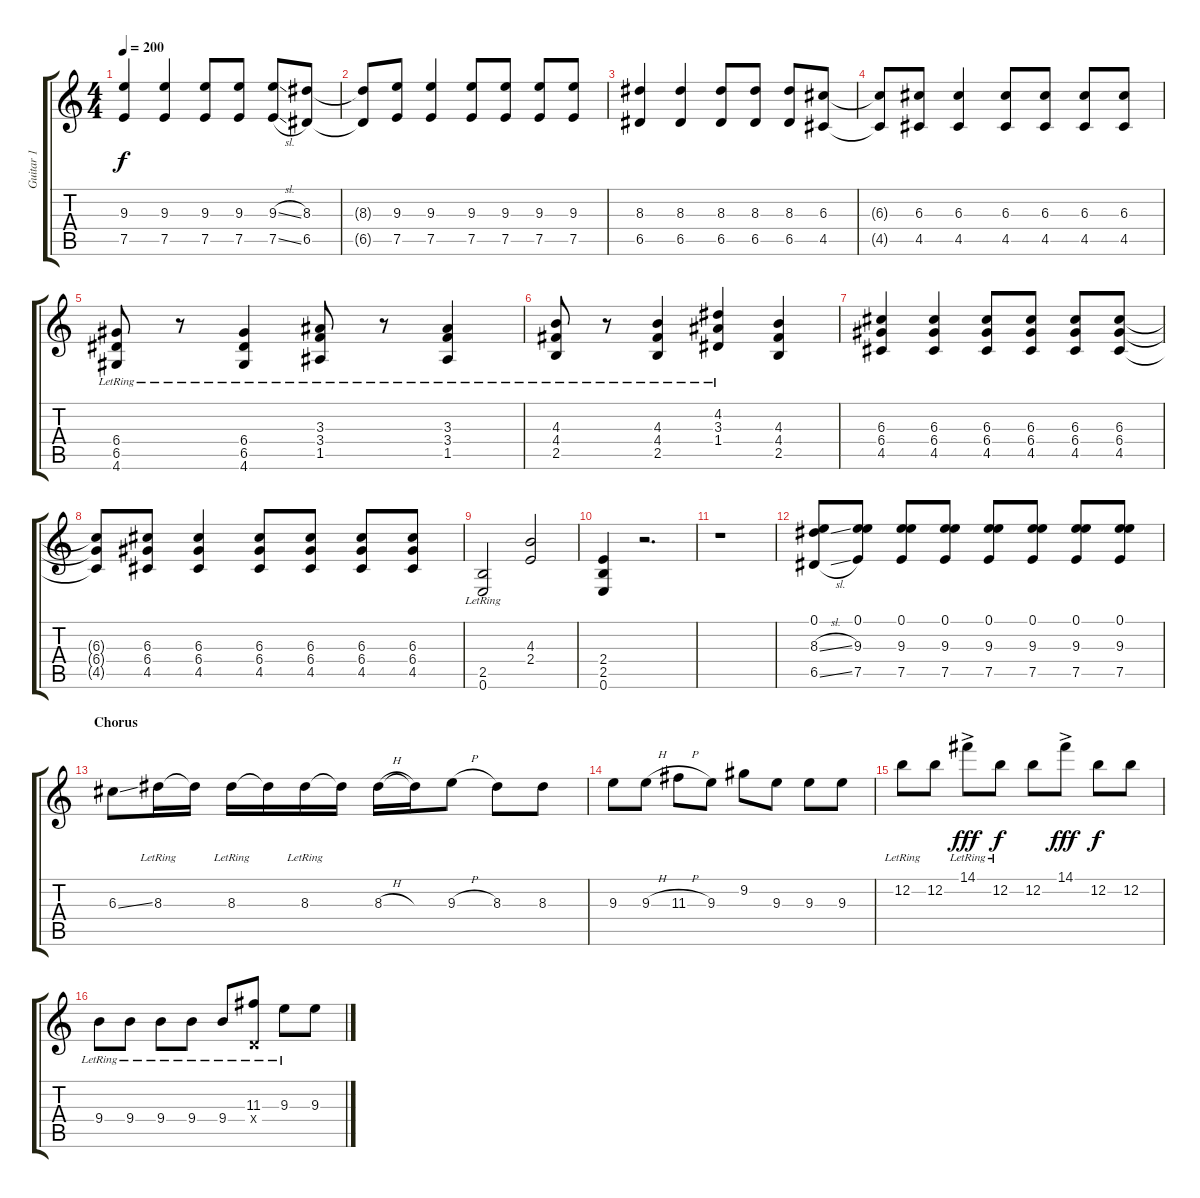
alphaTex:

\track ("Guitar 1" "Guitar 1") {instrument distortionguitar}
\staff {score tabs}
\tuning (E4 B3 G3 D3 A2 E2) {hide}
\ts (4 4)
\tempo 200
\clef g2
\ks c
(9.3 7.5).4{dy f} (9.3 7.5).4 (9.3 7.5).8 (9.3 7.5).8 (9.3{sl} 7.5{sl}).8 (8.3 6.5).8 |
(8.3{t} 6.5{t}).8 (9.3 7.5).8 (9.3 7.5).4 (9.3 7.5).8 (9.3 7.5).8 (9.3 7.5).8 (9.3 7.5).8 |
(8.3 6.5).4 (8.3 6.5).4 (8.3 6.5).8 (8.3 6.5).8 (8.3 6.5).8 (6.3 4.5).8 |
(6.3{t} 4.5{t}).8 (6.3 4.5).8 (6.3 4.5).4 (6.3 4.5).8 (6.3 4.5).8 (6.3 4.5).8 (6.3 4.5).8 |
(6.4{lr} 6.5{lr} 4.6{lr}).8 r.8 (6.4{lr} 6.5{lr} 4.6).4 (3.3{lr} 3.4{lr} 1.5{lr}).8 r.8 (3.3{lr} 3.4{lr} 1.5{lr}).4 |
(4.3{lr} 4.4{lr} 2.5{lr}).8 r.8 (4.3{lr} 4.4{lr} 2.5).4 (4.2 3.3{lr} 1.4{lr}).4 (4.3 4.4 2.5).4 |
(6.3 6.4 4.5).4 (6.3 6.4 4.5).4 (6.3 6.4 4.5).8 (6.3 6.4 4.5).8 (6.3 6.4 4.5).8 (6.3 6.4 4.5).8 |
(6.3{t} 6.4{t} 4.5{t}).8 (6.3 6.4 4.5).8 (6.3 6.4 4.5).4 (6.3 6.4 4.5).8 (6.3 6.4 4.5).8 (6.3 6.4 4.5).8 (6.3 6.4 4.5).8 |
(2.5{lr} 0.6{lr}).2 (4.3 2.4).2 |
(2.4 2.5 0.6).4 r.2{d} |
r.1 |
(0.1 8.3{sl} 6.5{sl}).8 (0.1 9.3 7.5).8 (0.1 9.3 7.5).8 (0.1 9.3 7.5).8 (0.1 9.3 7.5).8 (0.1 9.3 7.5).8 (0.1 9.3 7.5).8 (0.1 9.3 7.5).8 |
\section ("" "Chorus")
6.3{ss}.8 8.3{lr}.16 8.3{t}.16 8.3{lr}.16 8.3{t}.16 8.3{lr}.16 8.3{t}.16 8.3{h}.16 8.3{t}.16 9.3{h}.8 8.3.8 8.3.8 |
9.3.8 9.3{h}.8 11.3{h}.8 9.3.8 9.2.8 9.3.8 9.3.8 9.3.8 |
12.2{lr}.8 12.2.8 14.1{ac lr}.8{dy fff} 12.2{lr}.8{dy f} 12.2.8 14.1{ac}.8{dy fff} 12.2.8{dy f} 12.2.8 |
9.4{lr}.8 9.4{lr}.8 9.4{lr}.8 9.4{lr}.8 9.4{lr}.8 (11.3{lr} 0.4{x}).8 9.3{lr}.8 9.3.8
